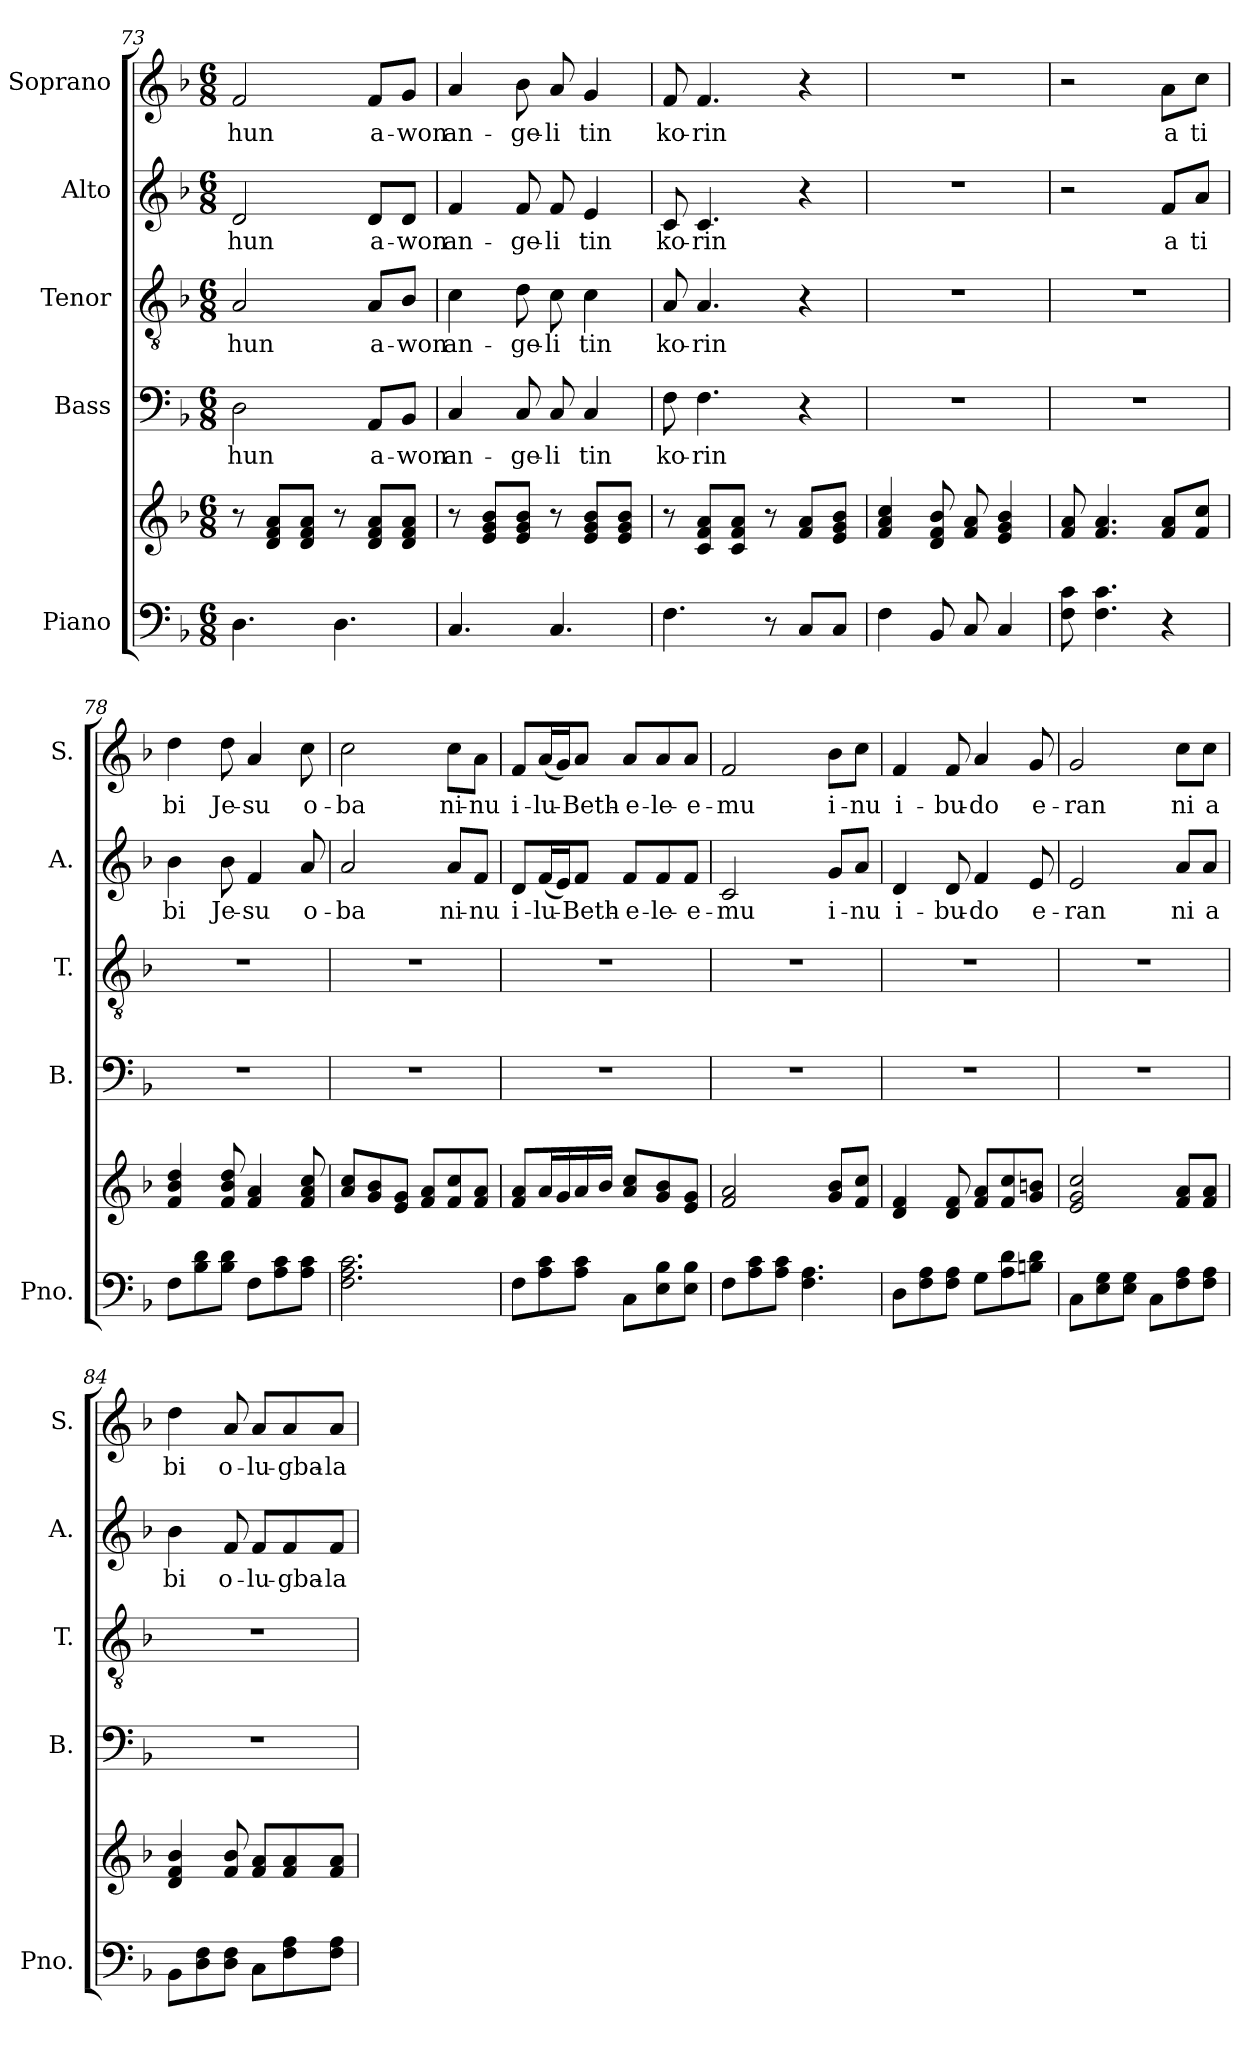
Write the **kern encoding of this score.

**kern	**kern	**kern	**text	**kern	**text	**kern	**text	**kern	**text
*part5	*part5	*part4	*part4	*part3	*part3	*part2	*part2	*part1	*part1
*staff6	*staff5	*staff4	*staff4	*staff3	*staff3	*staff2	*staff2	*staff1	*staff1
*I"Piano	*	*I"Bass	*	*I"Tenor	*	*I"Alto	*	*I"Soprano	*
*I'Pno.	*	*I'B.	*	*I'T.	*	*I'A.	*	*I'S.	*
*clefF4	*clefG2	*clefF4	*	*clefGv2	*	*clefG2	*	*clefG2	*
*k[b-]	*k[b-]	*k[b-]	*	*k[b-]	*	*k[b-]	*	*k[b-]	*
*M6/8	*M6/8	*M6/8	*	*M6/8	*	*M6/8	*	*M6/8	*
=73	=73	=73	=73	=73	=73	=73	=73	=73	=73
!	!	!	!LO:LY:b	!	!LO:LY:b	!	!LO:LY:b	!	!LO:LY:b
4.D\	8r	2D\	-hun	2A/	-hun	2d/	-hun	2f/	-hun
.	8d/ 8f/ 8a/L	.	.	.	.	.	.	.	.
.	8d/ 8f/ 8a/J	.	.	.	.	.	.	.	.
4.D\	8r	.	.	.	.	.	.	.	.
!	!	!	!LO:LY:b	!	!LO:LY:b	!	!LO:LY:b	!	!LO:LY:b
.	8d/ 8f/ 8a/L	8AA/L	a-	8A/L	a-	8d/L	a-	8f/L	a-
!	!	!	!LO:LY:b	!	!LO:LY:b	!	!LO:LY:b	!	!LO:LY:b
.	8d/ 8f/ 8a/J	8BB-/J	-won	8B-/J	-won	8d/J	-won	8g/J	-won
=74	=74	=74	=74	=74	=74	=74	=74	=74	=74
!	!	!	!LO:LY:b	!	!LO:LY:b	!	!LO:LY:b	!	!LO:LY:b
4.C/	8r	4C/	an-	4c\	an-	4f/	an-	4a/	an-
.	8e/ 8g/ 8b-/L	.	.	.	.	.	.	.	.
!	!	!	!LO:LY:b	!	!LO:LY:b	!	!LO:LY:b	!	!LO:LY:b
.	8e/ 8g/ 8b-/J	8C/	-ge-	8d\	-ge-	8f/	-ge-	8b-\	-ge-
!	!	!	!LO:LY:b	!	!LO:LY:b	!	!LO:LY:b	!	!LO:LY:b
4.C/	8r	8C/	-li	8c\	-li	8f/	-li	8a/	-li
!	!	!	!LO:LY:b	!	!LO:LY:b	!	!LO:LY:b	!	!LO:LY:b
.	8e/ 8g/ 8b-/L	4C/	tin	4c\	tin	4e/	tin	4g/	tin
.	8e/ 8g/ 8b-/J	.	.	.	.	.	.	.	.
=75	=75	=75	=75	=75	=75	=75	=75	=75	=75
!	!	!	!LO:LY:b	!	!LO:LY:b	!	!LO:LY:b	!	!LO:LY:b
4.F\	8r	8F\	ko-	8A/	ko-	8c/	ko-	8f/	ko-
!	!	!	!LO:LY:b	!	!LO:LY:b	!	!LO:LY:b	!	!LO:LY:b
.	8c/ 8f/ 8a/L	4.F\	-rin	4.A/	-rin	4.c/	-rin	4.f/	-rin
.	8c/ 8f/ 8a/J	.	.	.	.	.	.	.	.
8r	8r	.	.	.	.	.	.	.	.
8C/L	8f/ 8a/L	4r	.	4r	.	4r	.	4r	.
8C/J	8e/ 8g/ 8b-/J	.	.	.	.	.	.	.	.
=76	=76	=76	=76	=76	=76	=76	=76	=76	=76
4F\	4f/ 4a/ 4cc/	2.r	.	2.r	.	2.r	.	2.r	.
8BB-/	8d/ 8f/ 8b-/	.	.	.	.	.	.	.	.
8C/	8f/ 8a/	.	.	.	.	.	.	.	.
4C/	4e/ 4g/ 4b-/	.	.	.	.	.	.	.	.
!!LO:LB:g=z
=77	=77	=77	=77	=77	=77	=77	=77	=77	=77
8F\ 8c\	8f/ 8a/	2.r	.	2.r	.	2r	.	2r	.
4.F\ 4.c\	4.f/ 4.a/	.	.	.	.	.	.	.	.
!	!	!	!	!	!	!	!LO:LY:b	!	!LO:LY:b
4r	8f/ 8a/L	.	.	.	.	8f/L	a	8a\L	a
!	!	!	!	!	!	!	!LO:LY:b	!	!LO:LY:b
.	8f/ 8cc/J	.	.	.	.	8a/J	ti	8cc\J	ti
=78	=78	=78	=78	=78	=78	=78	=78	=78	=78
!	!	!	!	!	!	!	!LO:LY:b	!	!LO:LY:b
8F\L	4f/ 4b-/ 4dd/	2.r	.	2.r	.	4b-\	bi	4dd\	bi
8B-\ 8d\	.	.	.	.	.	.	.	.	.
!	!	!	!	!	!	!	!LO:LY:b	!	!LO:LY:b
8B-\ 8d\J	8f/ 8b-/ 8dd/	.	.	.	.	8b-\	Je-	8dd\	Je-
!	!	!	!	!	!	!	!LO:LY:b	!	!LO:LY:b
8F\L	4f/ 4a/	.	.	.	.	4f/	-su	4a/	-su
8A\ 8c\	.	.	.	.	.	.	.	.	.
!	!	!	!	!	!	!	!LO:LY:b	!	!LO:LY:b
8A\ 8c\J	8f/ 8a/ 8cc/	.	.	.	.	8a/	o-	8cc\	o-
=79	=79	=79	=79	=79	=79	=79	=79	=79	=79
!	!	!	!	!	!	!	!LO:LY:b	!	!LO:LY:b
2.F\ 2.A\ 2.c\	8a/ 8cc/L	2.r	.	2.r	.	2a/	-ba	2cc\	-ba
.	8g/ 8b-/	.	.	.	.	.	.	.	.
.	8e/ 8g/J	.	.	.	.	.	.	.	.
.	8f/ 8a/L	.	.	.	.	.	.	.	.
!	!	!	!	!	!	!	!LO:LY:b	!	!LO:LY:b
.	8f/ 8cc/	.	.	.	.	8a/L	ni-	8cc\L	ni-
!	!	!	!	!	!	!	!LO:LY:b	!	!LO:LY:b
.	8f/ 8a/J	.	.	.	.	8f/J	-nu	8a\J	-nu
=80	=80	=80	=80	=80	=80	=80	=80	=80	=80
!	!	!	!	!	!	!	!LO:LY:b	!	!LO:LY:b
8F\L	8f/ 8a/L	2.r	.	2.r	.	8d/L	i-	8f/L	i-
!	!	!	!	!	!	!	!LO:LY:b	!	!LO:LY:b
8A\ 8c\	16a/L	.	.	.	.	(<16f/L	-lu-	(<16a/L	-lu-
.	16g/	.	.	.	.	16e/J)	.	16g/J)	.
!	!	!	!	!	!	!	!LO:LY:b	!	!LO:LY:b
8A\ 8c\J	16a/	.	.	.	.	8f/J	-Beth-	8a/J	-Beth-
.	16b-/JJ	.	.	.	.	.	.	.	.
!	!	!	!	!	!	!	!LO:LY:b	!	!LO:LY:b
8C\L	8a/ 8cc/L	.	.	.	.	8f/L	-e-	8a/L	-e-
!	!	!	!	!	!	!	!LO:LY:b	!	!LO:LY:b
8E\ 8B-\	8g/ 8b-/	.	.	.	.	8f/	-le-	8a/	-le-
!	!	!	!	!	!	!	!LO:LY:b	!	!LO:LY:b
8E\ 8B-\J	8e/ 8g/J	.	.	.	.	8f/J	-e-	8a/J	-e-
=81	=81	=81	=81	=81	=81	=81	=81	=81	=81
!	!	!	!	!	!	!	!LO:LY:b	!	!LO:LY:b
8F\L	2f/ 2a/	2.r	.	2.r	.	2c/	-mu	2f/	-mu
8A\ 8c\	.	.	.	.	.	.	.	.	.
8A\ 8c\J	.	.	.	.	.	.	.	.	.
4.F\ 4.A\	.	.	.	.	.	.	.	.	.
!	!	!	!	!	!	!	!LO:LY:b	!	!LO:LY:b
.	8g/ 8b-/L	.	.	.	.	8g/L	i-	8b-\L	i-
!	!	!	!	!	!	!	!LO:LY:b	!	!LO:LY:b
.	8f/ 8cc/J	.	.	.	.	8a/J	-nu	8cc\J	-nu
=82	=82	=82	=82	=82	=82	=82	=82	=82	=82
!	!	!	!	!	!	!	!LO:LY:b	!	!LO:LY:b
8D\L	4d/ 4f/	2.r	.	2.r	.	4d/	i-	4f/	i-
8F\ 8A\	.	.	.	.	.	.	.	.	.
!	!	!	!	!	!	!	!LO:LY:b	!	!LO:LY:b
8F\ 8A\J	8d/ 8f/	.	.	.	.	8d/	-bu-	8f/	-bu-
!	!	!	!	!	!	!	!LO:LY:b	!	!LO:LY:b
8G\L	8f/ 8a/L	.	.	.	.	4f/	-do	4a/	-do
8A\ 8d\	8f/ 8cc/	.	.	.	.	.	.	.	.
!	!	!	!	!	!	!	!LO:LY:b	!	!LO:LY:b
8Bn\ 8d\J	8g/ 8bn/J	.	.	.	.	8e/	e-	8g/	e-
=83	=83	=83	=83	=83	=83	=83	=83	=83	=83
!	!	!	!	!	!	!	!LO:LY:b	!	!LO:LY:b
8C\L	2e/ 2g/ 2cc/	2.r	.	2.r	.	2e/	-ran	2g/	-ran
8E\ 8G\	.	.	.	.	.	.	.	.	.
8E\ 8G\J	.	.	.	.	.	.	.	.	.
8C\L	.	.	.	.	.	.	.	.	.
!	!	!	!	!	!	!	!LO:LY:b	!	!LO:LY:b
8F\ 8A\	8f/ 8a/L	.	.	.	.	8a/L	ni	8cc\L	ni
!	!	!	!	!	!	!	!LO:LY:b	!	!LO:LY:b
8F\ 8A\J	8f/ 8a/J	.	.	.	.	8a/J	a	8cc\J	a
!!LO:PB:g=z
=84	=84	=84	=84	=84	=84	=84	=84	=84	=84
!	!	!	!	!	!	!	!LO:LY:b	!	!LO:LY:b
8BB-\L	4d/ 4f/ 4b-/	2.r	.	2.r	.	4b-\	bi	4dd\	bi
8D\ 8F\	.	.	.	.	.	.	.	.	.
!	!	!	!	!	!	!	!LO:LY:b	!	!LO:LY:b
8D\ 8F\J	8f/ 8b-/	.	.	.	.	8f/	o-	8a/	o-
!	!	!	!	!	!	!	!LO:LY:b	!	!LO:LY:b
8C\L	8f/ 8a/L	.	.	.	.	8f/L	-lu-	8a/L	-lu-
!	!	!	!	!	!	!	!LO:LY:b	!	!LO:LY:b
8F\ 8A\	8f/ 8a/	.	.	.	.	8f/	-gba-	8a/	-gba-
!	!	!	!	!	!	!	!LO:LY:b	!	!LO:LY:b
8F\ 8A\J	8f/ 8a/J	.	.	.	.	8f/J	-la	8a/J	-la
=	=	=	=	=	=	=	=	=	=
*-	*-	*-	*-	*-	*-	*-	*-	*-	*-
